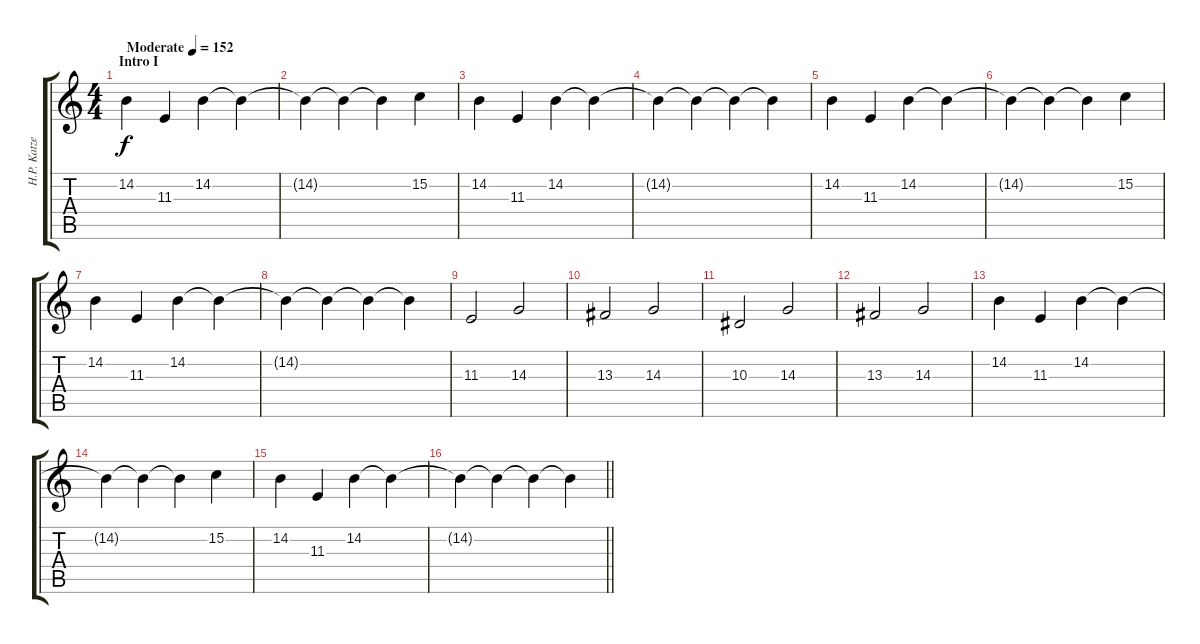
\track ("H.P. Katzenburg" "H.P. Katze") {instrument acousticgrandpiano}
\staff {score tabs}
\tuning (D4 A3 F3 C3 G2 D2) {hide}
\ts (4 4)
\section ("" "Intro I")
\tempo (152 "Moderate")
\clef g2
\ks c
14.2.4{dy f instrument acousticgrandpiano} 11.3.4 14.2.4 14.2{t}.4 |
14.2{t}.4 14.2{t}.4 14.2{t}.4 15.2.4 |
14.2.4 11.3.4 14.2.4 14.2{t}.4 |
14.2{t}.4 14.2{t}.4 14.2{t}.4 14.2{t}.4 |
14.2.4 11.3.4 14.2.4 14.2{t}.4 |
14.2{t}.4 14.2{t}.4 14.2{t}.4 15.2.4 |
14.2.4 11.3.4 14.2.4 14.2{t}.4 |
14.2{t}.4 14.2{t}.4 14.2{t}.4 14.2{t}.4 |
11.3.2 14.3.2 |
13.3.2 14.3.2 |
10.3.2 14.3.2 |
13.3.2 14.3.2 |
14.2.4 11.3.4 14.2.4 14.2{t}.4 |
14.2{t}.4 14.2{t}.4 14.2{t}.4 15.2.4 |
14.2.4 11.3.4 14.2.4 14.2{t}.4 |
\barLineRight lightlight
14.2{t}.4 14.2{t}.4 14.2{t}.4 14.2{t}.4
